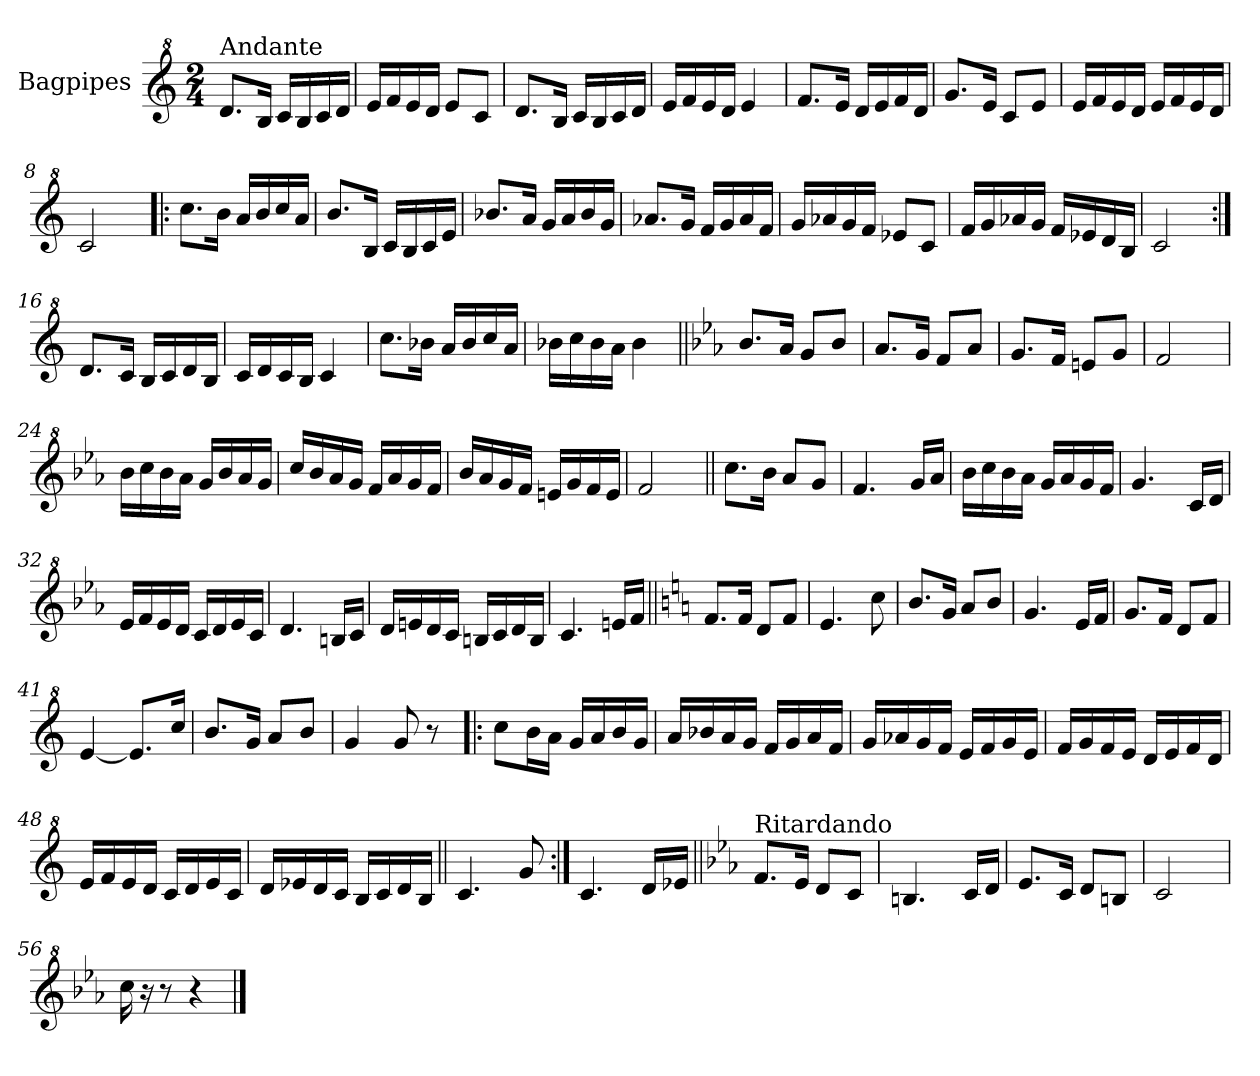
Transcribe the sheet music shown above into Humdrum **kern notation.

**kern
*part1
*staff1
*I"Bagpipes
*I'Bag
*clefG^2
*k[]
*C:
*M2/4
=1
!LO:TX:a:t=Andante
8.dd/L
16b/Jk
16cc/LL
16b/
16cc/
16dd/JJ
=2
16ee/LL
16ff/
16ee/
16dd/JJ
8ee/L
8cc/J
=3
8.dd/L
16b/Jk
16cc/LL
16b/
16cc/
16dd/JJ
=4
16ee/LL
16ff/
16ee/
16dd/JJ
4ee/
=5
8.ff/L
16ee/Jk
16dd/LL
16ee/
16ff/
16dd/JJ
=6
8.gg/L
16ee/Jk
8cc/L
8ee/J
!!LO:LB:g=z
=7
16ee/LL
16ff/
16ee/
16dd/JJ
16ee/LL
16ff/
16ee/
16dd/JJ
=8
2cc/
=9!|:
8.ccc\L
16bb\Jk
16aa/LL
16bb/
16ccc/
16aa/JJ
=10
8.bb/L
16b/Jk
16cc/LL
16b/
16cc/
16ee/JJ
=11
8.bb-X/L
16aa/Jk
16gg/LL
16aa/
16bb-/
16gg/JJ
=12
8.aa-X/L
16gg/Jk
16ff/LL
16gg/
16aa-/
16ff/JJ
!!LO:LB:g=z
=13
16gg/LL
16aa-X/
16gg/
16ff/JJ
8ee-X/L
8cc/J
=14
16ff/LL
16gg/
16aa-X/
16gg/JJ
16ff/LL
16ee-X/
16dd/
16b/JJ
=15
2cc/
=16:|!
8.dd/L
16cc/Jk
16b/LL
16cc/
16dd/
16b/JJ
=17
16cc/LL
16dd/
16cc/
16b/JJ
4cc/
=18
8.ccc\L
16bb-X\Jk
16aa/LL
16bb-/
16ccc/
16aa/JJ
!!LO:LB:g=z
=19
16bb-X\LL
16ccc\
16bb-\
16aa\JJ
4bb-\
=20||
*k[b-e-a-]
*E-:
8.bb-/L
16aa-/Jk
8gg/L
8bb-/J
=21
8.aa-/L
16gg/Jk
8ff/L
8aa-/J
=22
8.gg/L
16ff/Jk
8een/L
8gg/J
=23
2ff/
=24
16bb-\LL
16ccc\
16bb-\
16aa-\JJ
16gg/LL
16bb-/
16aa-/
16gg/JJ
=25
16ccc/LL
16bb-/
16aa-/
16gg/JJ
16ff/LL
16aa-/
16gg/
16ff/JJ
!!LO:LB:g=z
=26
16bb-/LL
16aa-/
16gg/
16ff/JJ
16een/LL
16gg/
16ff/
16ee/JJ
=27
2ff/
=28||
8.ccc\L
16bb-\Jk
8aa-/L
8gg/J
=29
4.ff/
16gg/LL
16aa-/JJ
=30
16bb-\LL
16ccc\
16bb-\
16aa-\JJ
16gg/LL
16aa-/
16gg/
16ff/JJ
=31
4.gg/
16cc/LL
16dd/JJ
=32
16ee-/LL
16ff/
16ee-/
16dd/JJ
16cc/LL
16dd/
16ee-/
16cc/JJ
!!LO:LB:g=z
=33
4.dd/
16bn/LL
16cc/JJ
=34
16dd/LL
16een/
16dd/
16cc/JJ
16bn/LL
16cc/
16dd/
16b/JJ
=35
4.cc/
16een/LL
16ff/JJ
=36||
*k[]
*C:
8.ff/L
16ff/Jk
8dd/L
8ff/J
=37
4.ee/
8ccc\
=38
8.bb/L
16gg/Jk
8aa/L
8bb/J
=39
4.gg/
16ee/LL
16ff/JJ
!!LO:LB:g=z
=40
8.gg/L
16ff/Jk
8dd/L
8ff/J
=41
[4ee/
8.ee/L]
16ccc/Jk
=42
8.bb/L
16gg/Jk
8aa/L
8bb/J
=43
4gg/
8gg/
8r
=44!|:
8ccc\L
16bb\L
16aa\JJ
16gg/LL
16aa/
16bb/
16gg/JJ
=45
16aa/LL
16bb-X/
16aa/
16gg/JJ
16ff/LL
16gg/
16aa/
16ff/JJ
!!LO:LB:g=z
=46
16gg/LL
16aa-X/
16gg/
16ff/JJ
16ee/LL
16ff/
16gg/
16ee/JJ
=47
16ff/LL
16gg/
16ff/
16ee/JJ
16dd/LL
16ee/
16ff/
16dd/JJ
=48
16ee/LL
16ff/
16ee/
16dd/JJ
16cc/LL
16dd/
16ee/
16cc/JJ
=49
16dd/LL
16ee-X/
16dd/
16cc/JJ
16b/LL
16cc/
16dd/
16b/JJ
=50||
4.cc/
8gg/
!!LO:LB:g=z
=51:|!
4.cc/
16dd/LL
16ee-X/JJ
=52||
*k[b-e-a-]
*E-:
!LO:TX:a:t=Ritardando
8.ff/L
16ee-/Jk
8dd/L
8cc/J
=53
4.bn/
16cc/LL
16dd/JJ
=54
8.ee-/L
16cc/Jk
8dd/L
8bn/J
=55
2cc/
=56
16ccc\
16r
8r
4r
==
*-
